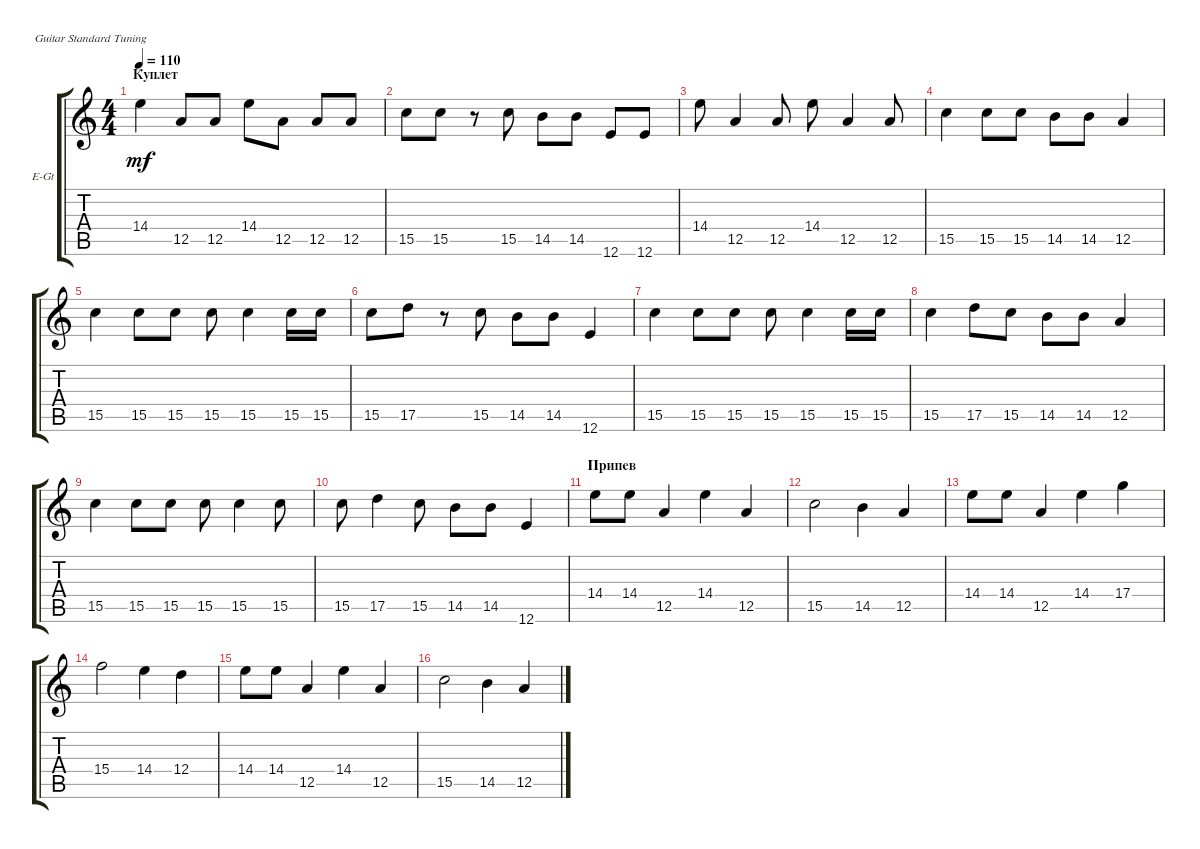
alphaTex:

\defaultSystemsLayout 4
\bracketExtendMode groupsimilarinstruments
\firstSystemTrackNameOrientation horizontal
\otherSystemsTrackNameOrientation horizontal
\track ("В. Бутусов (вокал)" "E-Gt") {instrument electricguitarclean}
\staff {score tabs}
\tuning (E4 B3 G3 D3 A2 E2)
\ts (4 4)
\section ("" "Куплет")
\tempo 110
\clef g2
\ks c
14.4.4{dy mf} 12.5.8 12.5.8 14.4.8 12.5.8 12.5.8 12.5.8 |
15.5.8 15.5.8 r.8 15.5.8 14.5.8 14.5.8 12.6.8 12.6.8 |
14.4.8 12.5.4 12.5.8 14.4.8 12.5.4 12.5.8 |
15.5.4 15.5.8 15.5.8 14.5.8 14.5.8 12.5.4 |
15.5.4 15.5.8 15.5.8 15.5.8 15.5.4 15.5.16 15.5.16 |
15.5.8 17.5.8 r.8 15.5.8 14.5.8 14.5.8 12.6.4 |
15.5.4 15.5.8 15.5.8 15.5.8 15.5.4 15.5.16 15.5.16 |
15.5.4 17.5.8 15.5.8 14.5.8 14.5.8 12.5.4 |
15.5.4 15.5.8 15.5.8 15.5.8 15.5.4 15.5.8 |
15.5.8 17.5.4 15.5.8 14.5.8 14.5.8 12.6.4 |
\section ("" "Припев")
14.4.8 14.4.8 12.5.4 14.4.4 12.5.4 |
15.5.2 14.5.4 12.5.4 |
14.4.8 14.4.8 12.5.4 14.4.4 17.4.4 |
15.4.2 14.4.4 12.4.4 |
14.4.8 14.4.8 12.5.4 14.4.4 12.5.4 |
15.5.2 14.5.4 12.5.4
